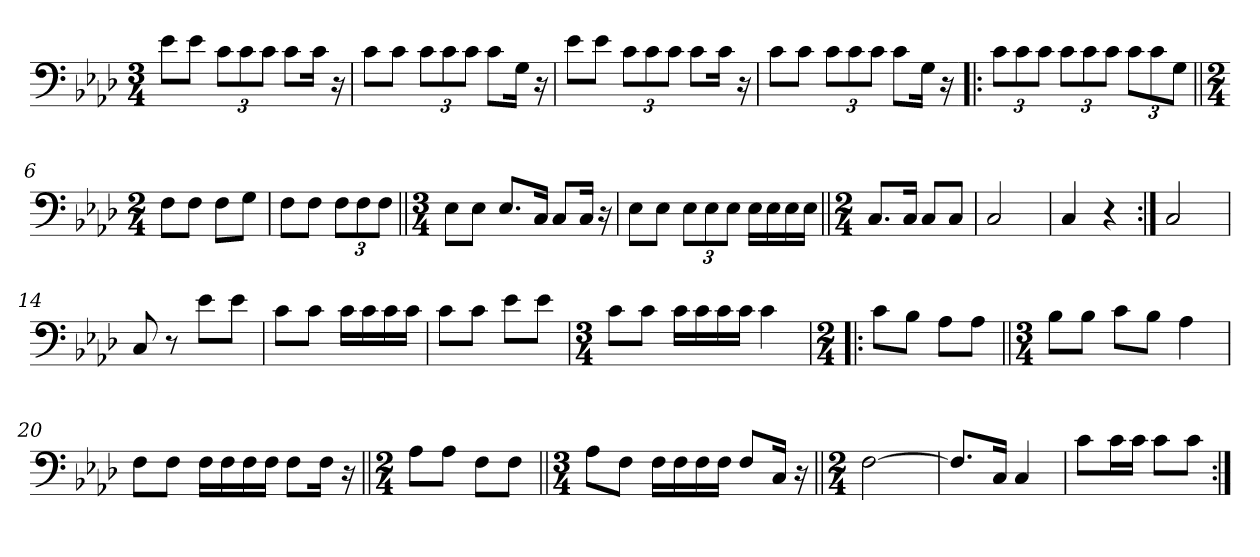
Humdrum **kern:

**kern
*part1
*staff1
*clefF4
*k[b-e-a-d-]
*M3/4
=1
8e-\L
8e-\J
12c\L
12c\
12c\J
8c\L
16c\Jk
16r
=2
8c\L
8c\J
12c\L
12c\
12c\J
8c\L
16G\Jk
16r
=3
8e-\L
8e-\J
12c\L
12c\
12c\J
8c\L
16c\Jk
16r
=4
8c\L
8c\J
12c\L
12c\
12c\J
8c\L
16G\Jk
16r
=5!|:
12c\L
12c\
12c\J
12c\L
12c\
12c\J
12c\L
12c\
12G\J
=6||
*M2/4
8F\L
8F\J
8F\L
8G\J
=7
8F\L
8F\J
12F\L
12F\
12F\J
=8||
*M3/4
8E-\L
8E-\J
8.E-/L
16C/Jk
8C/L
16C/Jk
16r
=9
8E-\L
8E-\J
12E-\L
12E-\
12E-\J
16E-\LL
16E-\
16E-\
16E-\JJ
=10||
*M2/4
8.C/L
16C/Jk
8C/L
8C/J
=11
2C/
=12
4C/
4r
=13:|!
2C/
=14
8C/
8r
8e-\L
8e-\J
=15
8c\L
8c\J
16c\LL
16c\
16c\
16c\JJ
=16
8c\L
8c\J
8e-\L
8e-\J
=17
*M3/4
8c\L
8c\J
16c\LL
16c\
16c\
16c\JJ
4c\
=18!|:
*M2/4
8c\L
8B-\J
8A-\L
8A-\J
=19||
*M3/4
8B-\L
8B-\J
8c\L
8B-\J
4A-\
=20
8F\L
8F\J
16F\LL
16F\
16F\
16F\JJ
8F\L
16F\Jk
16r
=21||
*M2/4
8A-\L
8A-\J
8F\L
8F\J
=22||
*M3/4
8A-\L
8F\J
16F\LL
16F\
16F\
16F\JJ
8F/L
16C/Jk
16r
=23||
*M2/4
[2F\
=24
8.F/L]
16C/Jk
4C/
=25
8c\L
16c\L
16c\JJ
8c\L
8c\J
=:|!
*-
